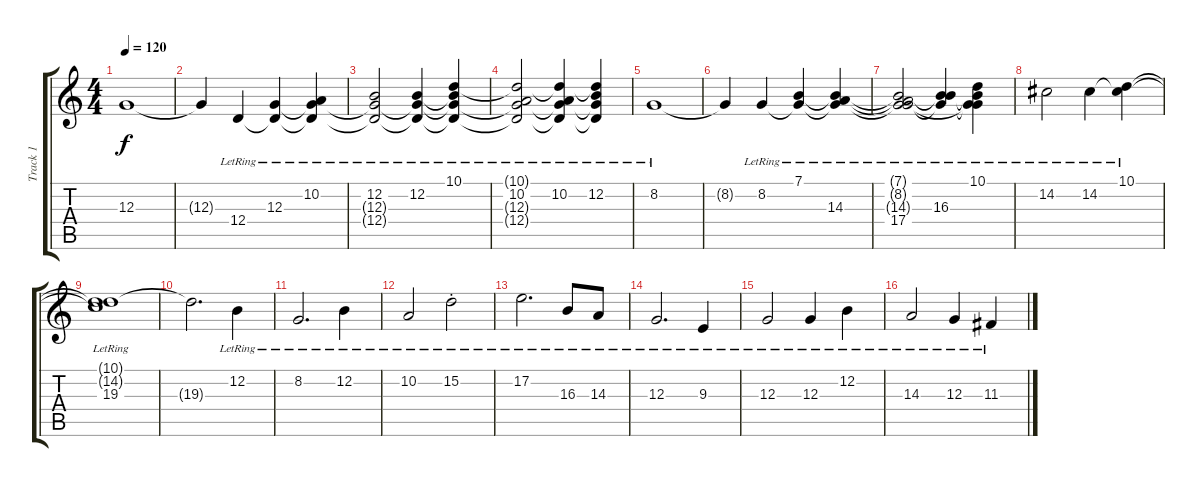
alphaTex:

\track ("Track 1" "Track 1") {instrument celesta}
\staff {score tabs}
\tuning (E4 B3 G3 D3 A2 E2) {hide}
\ts (4 4)
\tempo 120
\clef g2
\ks c
12.3{t}.1{dy f} |
12.3{t}.4 12.4{lr}.4 (12.3{lr} 12.4{t}).4 (10.2{lr} 12.3{t} 12.4{t}).4 |
(12.2{lr} 12.3{t} 12.4{t}).2 (12.2{lr} 12.3{t} 12.4{t}).4 (10.1{lr} 12.2{t} 12.3{t} 12.4{t}).4 |
(10.1{t} 10.2{lr} 12.3{t} 12.4{t}).2 (10.1{t} 10.2{lr} 12.3{t} 12.4{t}).4 (10.1{t} 12.2{lr} 12.3{t} 12.4{t}).4 |
8.2{lr}.1 |
8.2{t}.4 8.2{lr}.4 (7.1{lr} 8.2{t}).4 (7.1{t} 8.2{t} 14.3{lr}).4 |
(7.1{t} 8.2{t} 14.3{t} 17.4{lr}).2 (7.1{t} 16.3{lr} 17.4{t}).4 (10.1{lr} 8.2{t} 16.3{t} 17.4{t}).4 |
14.2{lr}.2 14.2{lr}.4 (10.1{lr} 14.2{t}).4 |
(10.1{t} 14.2{t} 19.3{lr}).1 |
19.3{t}.2{d} 12.2{lr}.4 |
8.2{lr}.2{d} 12.2{lr}.4 |
10.2{lr}.2 15.2{st lr}.2 |
17.2{lr}.2{d} 16.3{lr}.8 14.3{lr}.8 |
12.3{lr}.2{d} 9.3{lr}.4 |
12.3{lr}.2 12.3{lr}.4 12.2{lr}.4 |
14.3{lr}.2 12.3{lr}.4 11.3{lr}.4
